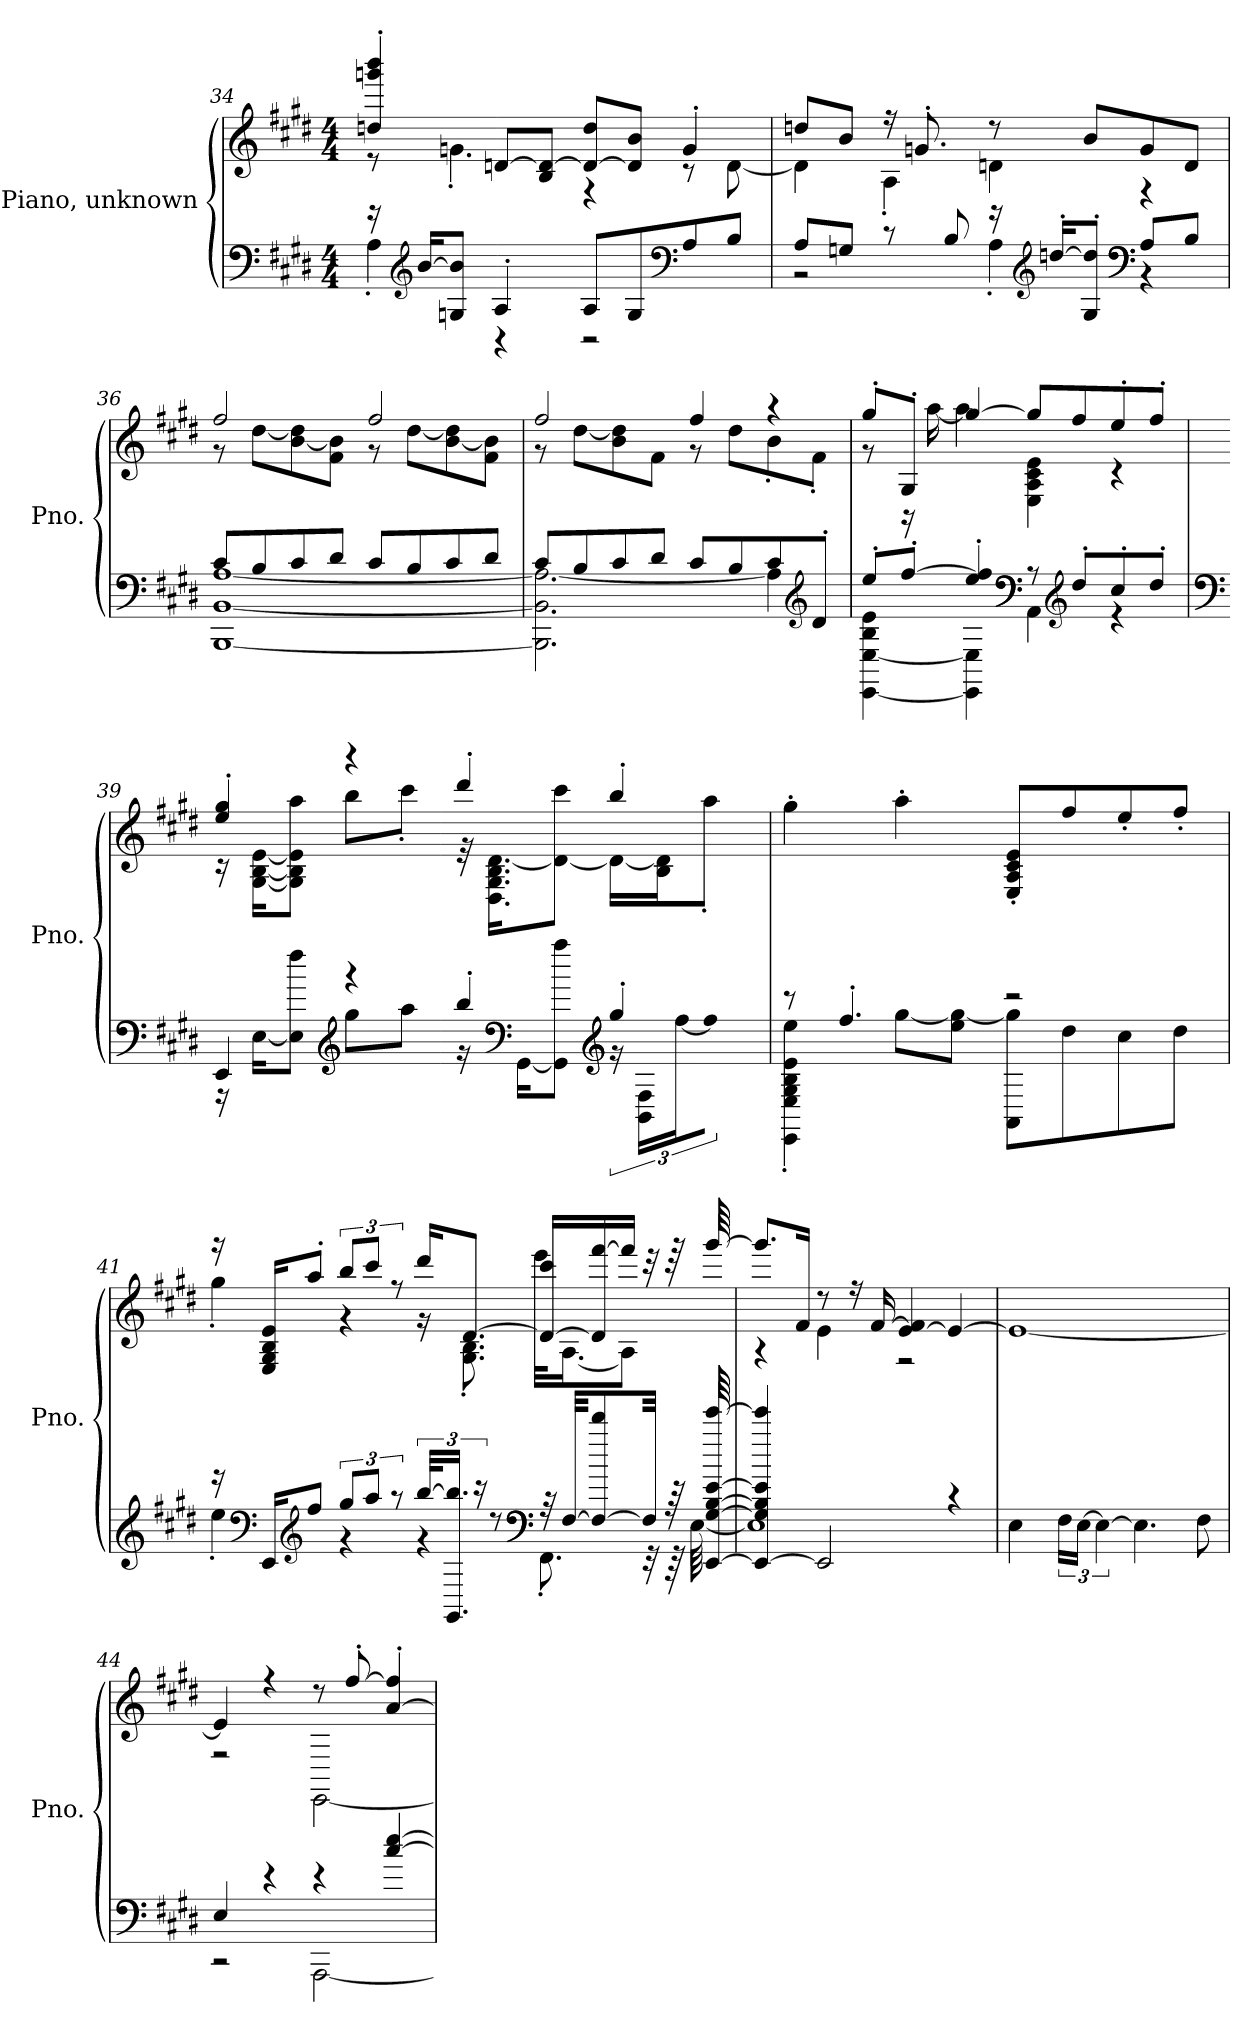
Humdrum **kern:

**kern	**kern
*part1	*part1
*staff2	*staff1
*I"Piano, unknown	*
*I'Pno.	*
*clefF4	*clefG2
*k[f#c#g#d#]	*k[f#c#g#d#]
*M4/4	*M4/4
=34	=34
*^	*^
16r	4A'\	4ddn/' 4gggn/' 4bbb/'	8r
*clefG2	*	*	*
[16b/KL	.	.	.
8Gn/ 8b/]J	.	.	4.gn'\
4A'/	4r	[8dn/L	.
.	.	8B/ 8d/_J	.
8A/L	2r	8d/_ 8dd/L	4r
8G/	.	8d/] 8b/J	.
*clefF4	*	*	*
8A/	.	4g'/	8r
8B/J	.	.	[8d\
!!LO:LB:g=z	!!
=35	=35	=35	=35
8A/L	2r	8ddn/L	4d\]
8Gn/J	.	8b/J	.
8r	.	16r	4A'\
.	.	8.gn'/	.
8B/	.	.	.
16r	4A'\	8r	4dn\
*clefG2	*	*	*
[16ddn'/KL	.	.	.
8G/' 8dd/]'J	.	8b/L	.
*clefF4	*	*	*
8A/L	4r	8g/	4r
8B/J	.	8d/J	.
=36	=36	=36	=36
8c#/L	[1BBB [1BB [1A	2ff#/	8r
8B/	.	.	[8dd#\L
8c#/	.	.	[8b\ 8dd#\]
8d#/J	.	.	8f#\ 8b\]J
8c#/L	.	2ff#/	8r
8B/	.	.	[8dd#\L
8c#/	.	.	[8b\ 8dd#\]
8d#/J	.	.	8f#\ 8b\]J
=37	=37	=37	=37
8c#/L	2.BBB\] 2.BB\] 2.A\_	2ff#/	8r
8B/	.	.	[8dd#\L
8c#/	.	.	8b\ 8dd#\]
8d#/J	.	.	8f#\J
8c#/L	.	4ff#/	8r
8B/	.	.	8dd#\L
8c#/	4A\]	4r	8b'\
*clefG2	*	*	*
8d#'/J	.	.	8f#'\J
!!LO:PB:g=z	!!
=38	=38	=38	=38
8ee'/L	[4EE\ [4E\ 4B\ 4e\	8gg#'/L	8r
[8ff#'/J	.	8G#'/J	16r
.	.	.	[16aa\
4ee/' 4ff#/]'	4EE\] 4E\]	[4gg#/	4aa\]
*clefF4	*	*	*
8r	4AA\	8gg#/L]	4E\ 4A\ 4c#\ 4e\
*clefG2	*	*	*
8dd#'/L	.	8ff#/	.
8cc#'/	4r	8ee'/	4r
8dd#'/J	.	8ff#'/J	.
=39	=39	=39	=39
*clefF4	*	*	*
4EE/	16r	4ee/' 4gg#/'	16r
.	[16E\KL	.	[16G#\ [16B\ [16e\KL
.	8E\] 8ff#\J	.	8G#\] 8B\] 8e\] 8aa\J
*clefG2	*	*	*
4r	8gg#\L	4r	8bb\L
.	8aa\J	.	8ccc#'\J
4bb'/	16r	4ddd#'/	32r
.	.	.	16.D#\ 16.G#\ 16.B\ [16.d#\KL
*clefF4	*	*	*
.	[16GG#\KL	.	.
.	8GG#\] 8aa\J	.	8d#\_ 8ccc#\J
*clefG2	*	*	*
4gg#'/	24r	4bb'/	16d#\LL_
.	24BB\ 24F#\LL	.	.
.	.	.	16B\ 16d#\]J
.	[24ff#\J	.	.
.	8ff#\J]	.	8aa'\J
*	*	*v	*v
!!LO:LB:g=z
=40	=40	=40
8r	4EE\' 4E\' 4G#\' 4B\' 4e\' 4ee\'	4gg#'\
4.ff#'/	.	.
.	[8gg#\L	4aa'\
.	8ee\ 8gg#\_J	.
2r	8AA\ 8gg#\]L	8E/' 8A/' 8c#/' 8e/'L
.	8dd#\	8ff#/
.	8cc#\	8ee'/
.	8dd#\J	8ff#'/J
=41	=41	=41
*	*	*^
16r	4ee'\	16r	4gg#'\
*clefF4	*	*	*
16EE/KL	.	16E/ 16G#/ 16B/ 16e/KL	.
*clefG2	*	*	*
8ff#/J	.	8aa'/J	.
12gg#/L	4r	12bb/L	4r
12aa/J	.	12ccc#/J	.
12r	.	12r	.
[48bb/KLL	4r	16ddd#/KL	16r
24.GG#/ 24.bb/]JJ	.	.	.
.	.	[8.d#/J	8.G#\' 8.B\'
24r	.	.	.
8r	.	.	.
*clefF4	*	*	*
32r	8.FF#'\	16d#/_ 16ccc#/LL	32eee\KLL
[32F#/KKL	.	.	[16.A\J
8F#/_ 8ddd#/	.	16d#/] [16fff#/	.
.	.	16fff#/JJ]	8A\J]
32F#/Jkk]	32r	32r	.
64r	64r	64r	.
[64EE/ [64G#/ [64B/ [64e/ [64eee/	[64E\	[64ggg#/	.
!!LO:LB:g=z	!!
=42	=42	=42	=42
4EE/_ 4G#/] 4B/] 4e/] 4eee/]	1E]	8.ggg#/L]	4r
.	.	16f#/Jk	.
2EE/]	.	8r	4e\
.	.	16r	.
.	.	[16f#/	.
.	.	[4e/ 4f#/]	2r
4r	.	4e/_	.
*v	*v	*	*
*	*v	*v
=43	=43
4E\	1e_
24F#\LL	.
[24E\JJ	.
6E\_	.
4.E\]	.
8F#\	.
=44	=44
*^	*^
4E/	2r	4e/]	2r
4r	.	4r	.
4r	[2AAA\	8r	[2EE\
.	.	[8ff#'/	.
[4cc#/ [4ee/	.	[4a/' 4ff#/]'	.
*v	*v	*	*
*	*v	*v
=	=
*-	*-
